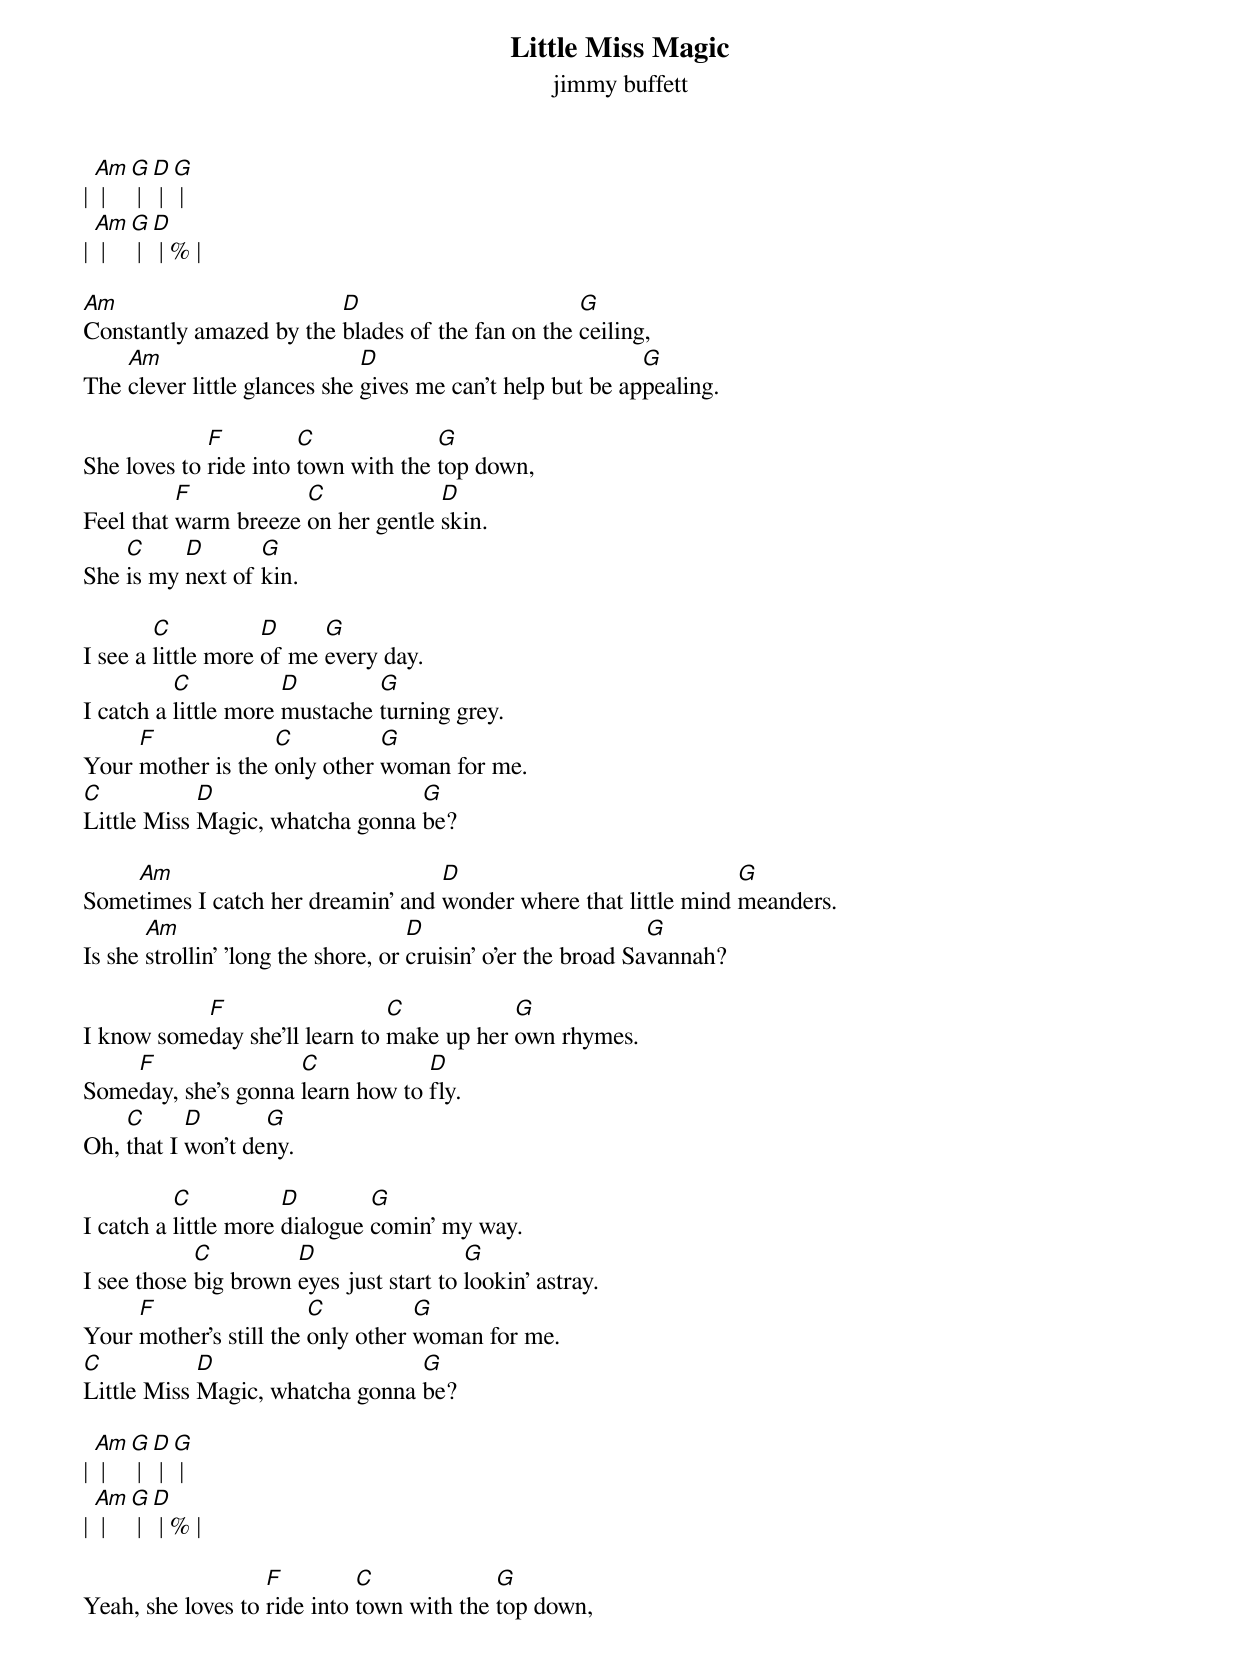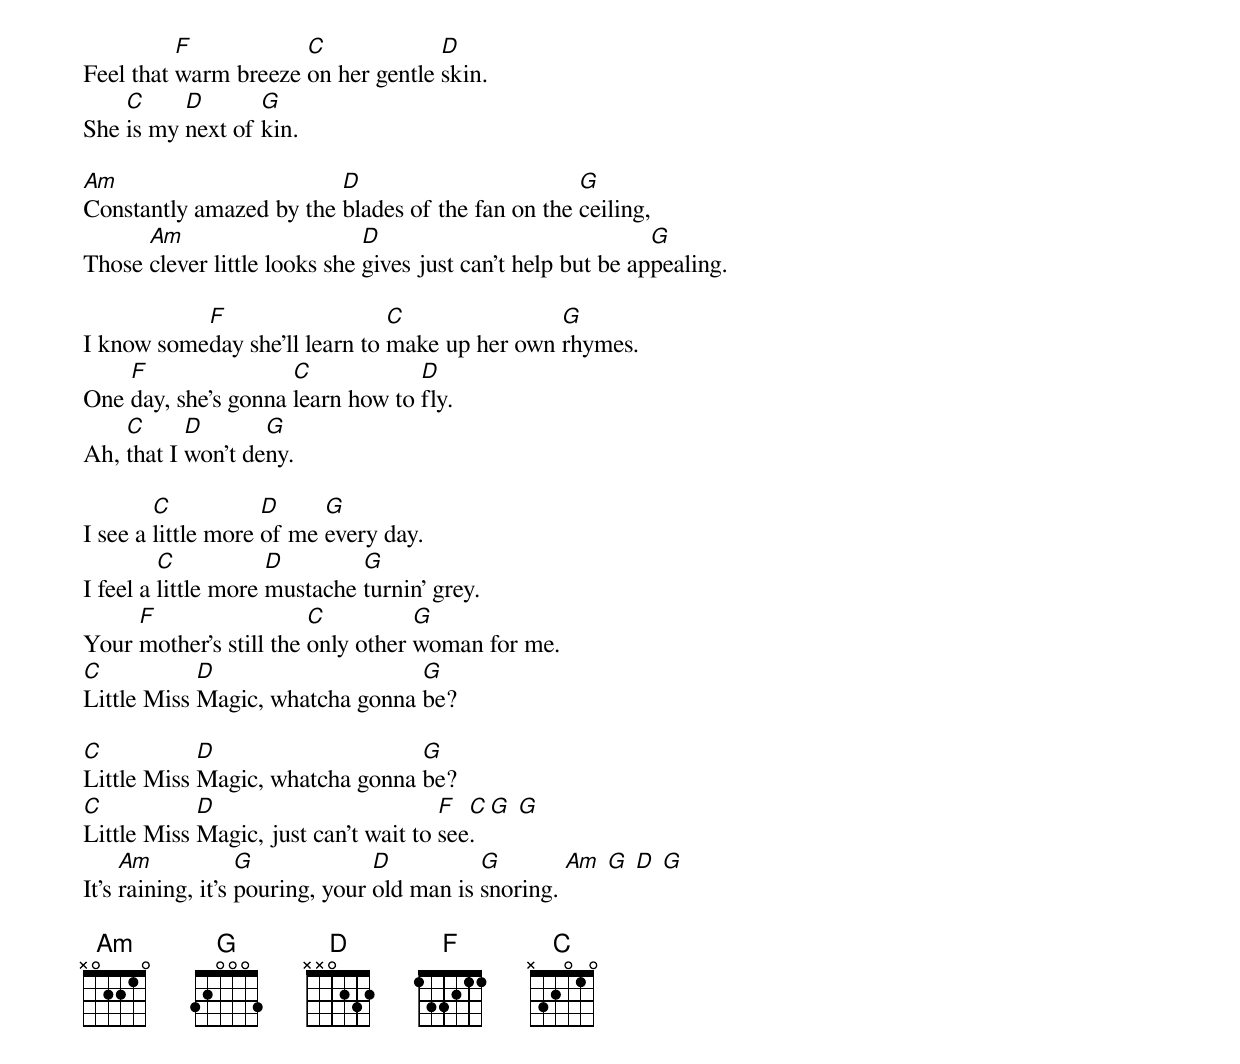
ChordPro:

{title: Little Miss Magic}
{subtitle: jimmy buffett}
| [Am] | [G] | [D] | [G] |
| [Am] | [G] | [D] | % |

[Am]Constantly amazed by the [D]blades of the fan on the [G]ceiling,
The [Am]clever little glances she [D]gives me can't help but be ap[G]pealing.

She loves to [F]ride into [C]town with the [G]top down,
Feel that [F]warm breeze [C]on her gentle [D]skin.
She [C]is my [D]next of [G]kin.

I see a [C]little more [D]of me [G]every day.
I catch a [C]little more [D]mustache [G]turning grey.
Your [F]mother is the [C]only other [G]woman for me.
[C]Little Miss [D]Magic, whatcha gonna [G]be?

Some[Am]times I catch her dreamin' and [D]wonder where that little mind [G]meanders.
Is she [Am]strollin' 'long the shore, or [D]cruisin' o'er the broad Sa[G]vannah?

I know some[F]day she'll learn to [C]make up her [G]own rhymes.
Some[F]day, she's gonna [C]learn how to [D]fly.
Oh, [C]that I [D]won't de[G]ny.

I catch a [C]little more [D]dialogue [G]comin' my way.
I see those [C]big brown [D]eyes just start to [G]lookin' astray.
Your [F]mother's still the [C]only other [G]woman for me.
[C]Little Miss [D]Magic, whatcha gonna [G]be?

| [Am] | [G] | [D] | [G] |
| [Am] | [G] | [D] | % |

Yeah, she loves to [F]ride into [C]town with the [G]top down,
Feel that [F]warm breeze [C]on her gentle [D]skin.
She [C]is my [D]next of [G]kin.

[Am]Constantly amazed by the [D]blades of the fan on the [G]ceiling,
Those [Am]clever little looks she [D]gives just can't help but be ap[G]pealing.

I know some[F]day she'll learn to [C]make up her own [G]rhymes.
One [F]day, she's gonna [C]learn how to [D]fly.
Ah, [C]that I [D]won't de[G]ny.

I see a [C]little more [D]of me [G]every day.
I feel a [C]little more [D]mustache [G]turnin' grey.
Your [F]mother's still the [C]only other [G]woman for me.
[C]Little Miss [D]Magic, whatcha gonna [G]be?

[C]Little Miss [D]Magic, whatcha gonna [G]be?
[C]Little Miss [D]Magic, just can't wait to [F]see[C]. [G] [G]
It's [Am]raining, it's [G]pouring, your [D]old man is [G]snoring. [Am] [G] [D] [G]

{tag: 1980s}
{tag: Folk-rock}
